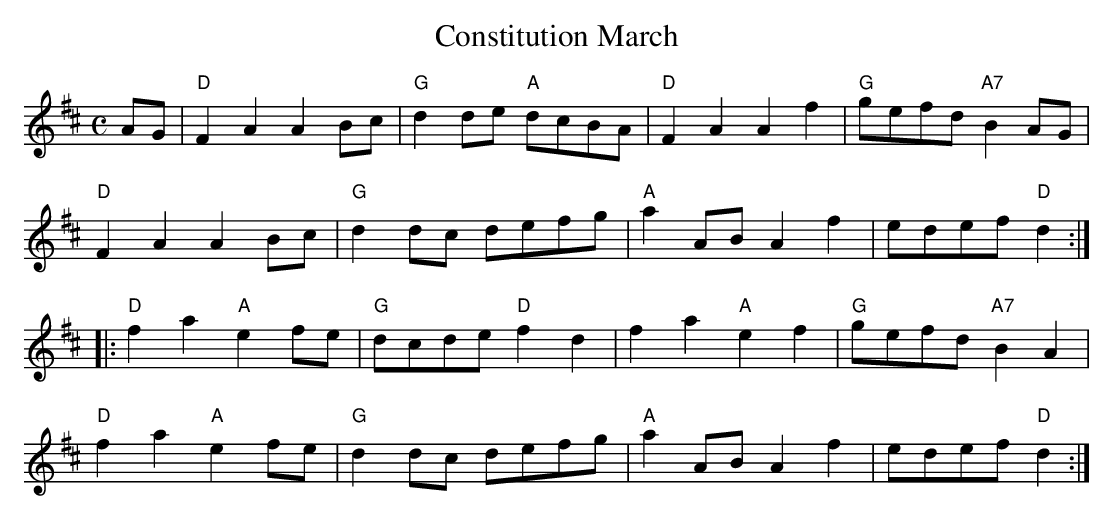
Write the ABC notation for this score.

X:1
T: Constitution March
M:C
K: D
AG| "D"F2 A2 A2 Bc | "G"d2de "A"dcBA|"D"F2A2A2f2 | "G"gefd "A7"B2 AG|
 "D"F2 A2 A2 Bc | "G"d2dc defg|"A"a2AB A2f2| edef"D"d2:|
|: "D"f2a2 "A"e2fe | "G"dcde "D" f2d2 | f2a2 "A"e2f2 | "G"gefd "A7"B2A2 |
"D"f2a2 "A"e2fe | "G"d2dc defg | "A"a2 AB A2f2 | edef "D"d2 :|
